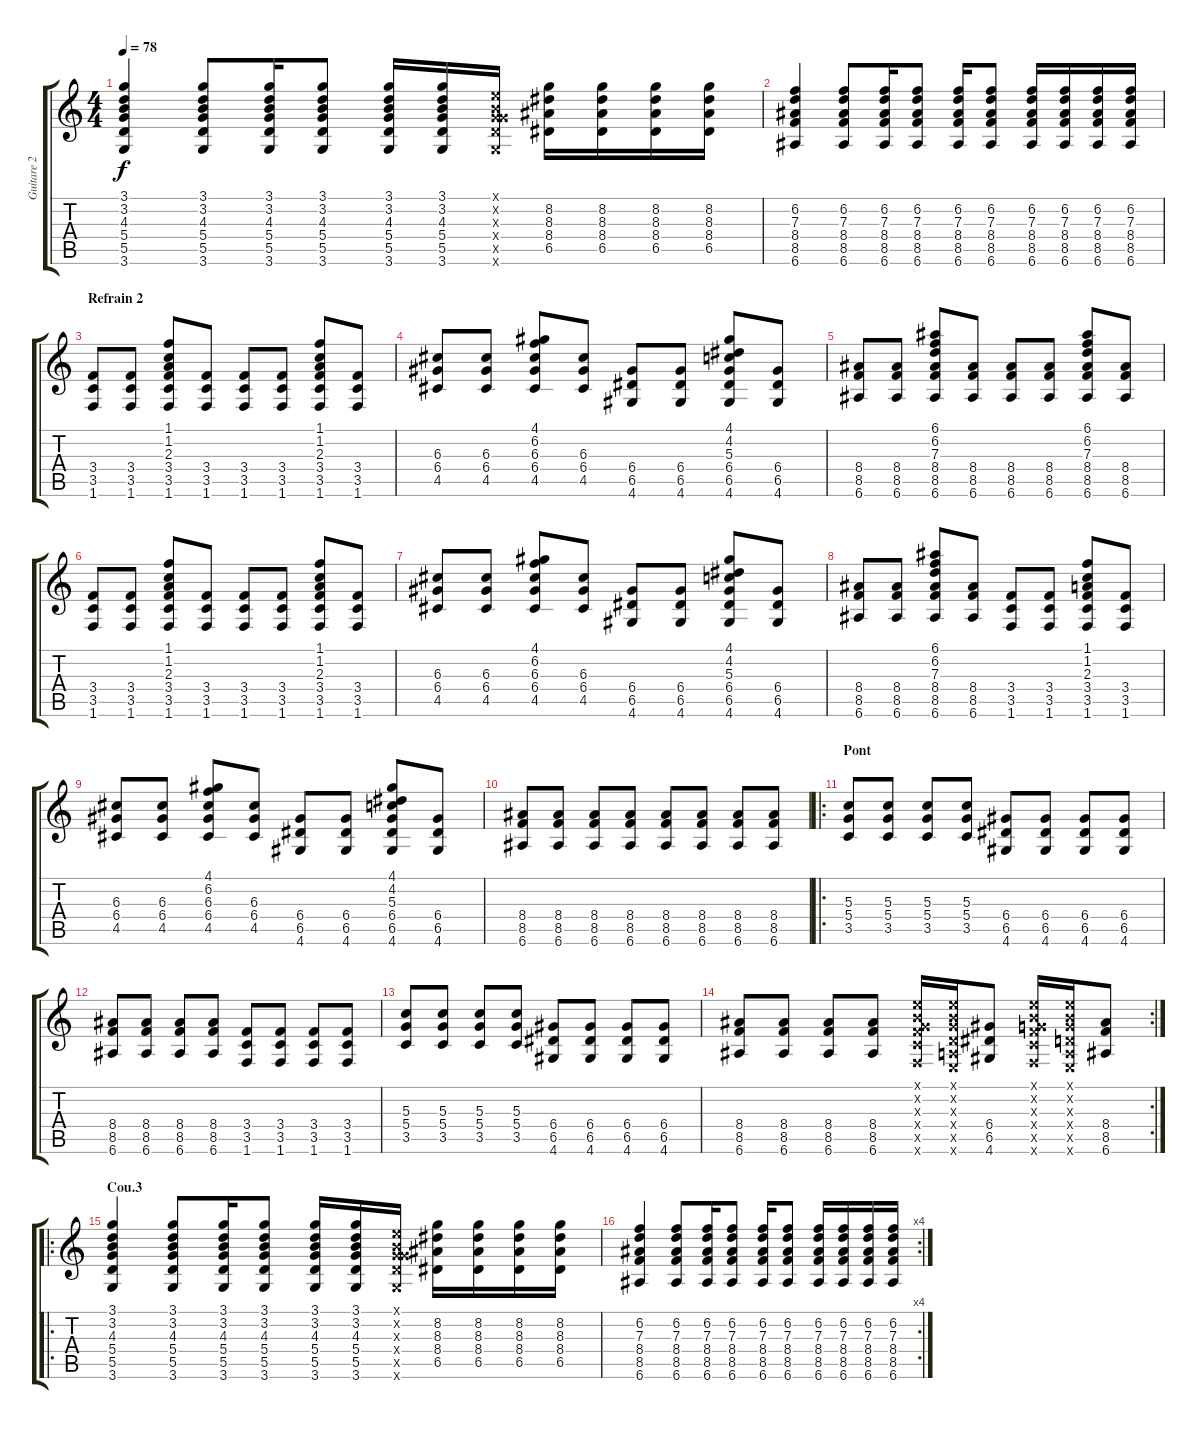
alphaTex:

\track ("Guitare 2" "Guitare 2") {instrument electricguitarclean}
\staff {score tabs}
\tuning (E4 B3 G3 D3 A2 E2) {hide}
\ts (4 4)
\tempo 78
\clef g2
\ks c
(3.1 3.2 4.3 5.4 5.5 3.6).4{dy f} (3.1 3.2 4.3 5.4 5.5 3.6).8 (3.1 3.2 4.3 5.4 5.5 3.6).16 (3.1 3.2 4.3 5.4 5.5 3.6).8 (3.1 3.2 4.3 5.4 5.5 3.6).16 (3.1 3.2 4.3 5.4 5.5 3.6).16 (0.1{x} 0.2{x} 0.3{x} 5.4{x} 5.5{x} 3.6{x}).16 (8.2 8.3 8.4 6.5).16 (8.2 8.3 8.4 6.5).16 (8.2 8.3 8.4 6.5).16 (8.2 8.3 8.4 6.5).16 |
(6.2 7.3 8.4 8.5 6.6).4 (6.2 7.3 8.4 8.5 6.6).8 (6.2 7.3 8.4 8.5 6.6).16 (6.2 7.3 8.4 8.5 6.6).8 (6.2 7.3 8.4 8.5 6.6).16 (6.2 7.3 8.4 8.5 6.6).8 (6.2 7.3 8.4 8.5 6.6).16 (6.2 7.3 8.4 8.5 6.6).16 (6.2 7.3 8.4 8.5 6.6).16 (6.2 7.3 8.4 8.5 6.6).16 |
\section ("" "Refrain 2")
(3.4 3.5 1.6).8{instrument distortionguitar} (3.4 3.5 1.6).8 (1.1 1.2 2.3 3.4 3.5 1.6).8 (3.4 3.5 1.6).8 (3.4 3.5 1.6).8 (3.4 3.5 1.6).8 (1.1 1.2 2.3 3.4 3.5 1.6).8 (3.4 3.5 1.6).8 |
(6.3 6.4 4.5).8 (6.3 6.4 4.5).8 (4.1 6.2 6.3 6.4 4.5).8 (6.3 6.4 4.5).8 (6.4 6.5 4.6).8 (6.4 6.5 4.6).8 (4.1 4.2 5.3 6.4 6.5 4.6).8 (6.4 6.5 4.6).8 |
(8.4 8.5 6.6).8 (8.4 8.5 6.6).8 (6.1 6.2 7.3 8.4 8.5 6.6).8 (8.4 8.5 6.6).8 (8.4 8.5 6.6).8 (8.4 8.5 6.6).8 (6.1 6.2 7.3 8.4 8.5 6.6).8 (8.4 8.5 6.6).8 |
(3.4 3.5 1.6).8 (3.4 3.5 1.6).8 (1.1 1.2 2.3 3.4 3.5 1.6).8 (3.4 3.5 1.6).8 (3.4 3.5 1.6).8 (3.4 3.5 1.6).8 (1.1 1.2 2.3 3.4 3.5 1.6).8 (3.4 3.5 1.6).8 |
(6.3 6.4 4.5).8 (6.3 6.4 4.5).8 (4.1 6.2 6.3 6.4 4.5).8 (6.3 6.4 4.5).8 (6.4 6.5 4.6).8 (6.4 6.5 4.6).8 (4.1 4.2 5.3 6.4 6.5 4.6).8 (6.4 6.5 4.6).8 |
(8.4 8.5 6.6).8 (8.4 8.5 6.6).8 (6.1 6.2 7.3 8.4 8.5 6.6).8 (8.4 8.5 6.6).8 (3.4 3.5 1.6).8 (3.4 3.5 1.6).8 (1.1 1.2 2.3 3.4 3.5 1.6).8 (3.4 3.5 1.6).8 |
(6.3 6.4 4.5).8 (6.3 6.4 4.5).8 (4.1 6.2 6.3 6.4 4.5).8 (6.3 6.4 4.5).8 (6.4 6.5 4.6).8 (6.4 6.5 4.6).8 (4.1 4.2 5.3 6.4 6.5 4.6).8 (6.4 6.5 4.6).8 |
(8.4 8.5 6.6).8 (8.4 8.5 6.6).8 (8.4 8.5 6.6).8 (8.4 8.5 6.6).8 (8.4 8.5 6.6).8 (8.4 8.5 6.6).8 (8.4 8.5 6.6).8 (8.4 8.5 6.6).8 |
\ro
\section ("" "Pont")
(5.3 5.4 3.5).8 (5.3 5.4 3.5).8 (5.3 5.4 3.5).8 (5.3 5.4 3.5).8 (6.4 6.5 4.6).8 (6.4 6.5 4.6).8 (6.4 6.5 4.6).8 (6.4 6.5 4.6).8 |
(8.4 8.5 6.6).8 (8.4 8.5 6.6).8 (8.4 8.5 6.6).8 (8.4 8.5 6.6).8 (3.4 3.5 1.6).8 (3.4 3.5 1.6).8 (3.4 3.5 1.6).8 (3.4 3.5 1.6).8 |
(5.3 5.4 3.5).8 (5.3 5.4 3.5).8 (5.3 5.4 3.5).8 (5.3 5.4 3.5).8 (6.4 6.5 4.6).8 (6.4 6.5 4.6).8 (6.4 6.5 4.6).8 (6.4 6.5 4.6).8 |
\rc 2
(8.4 8.5 6.6).8 (8.4 8.5 6.6).8 (8.4 8.5 6.6).8 (8.4 8.5 6.6).8 (0.1{x} 0.2{x} 0.3{x} 3.4{x} 3.5{x} 1.6{x}).16 (0.1{x} 0.2{x} 0.3{x} 0.4{x} 0.5{x} 0.6{x}).16 (6.4 6.5 4.6).8 (0.1{x} 0.2{x} 0.3{x} 3.4{x} 3.5{x} 1.6{x}).16 (0.1{x} 0.2{x} 0.3{x} 0.4{x} 0.5{x} 0.6{x}).16 (8.4 8.5 6.6).8 |
\ro
\section ("" "Cou.3")
(3.1 3.2 4.3 5.4 5.5 3.6).4{instrument electricguitarclean} (3.1 3.2 4.3 5.4 5.5 3.6).8 (3.1 3.2 4.3 5.4 5.5 3.6).16 (3.1 3.2 4.3 5.4 5.5 3.6).8 (3.1 3.2 4.3 5.4 5.5 3.6).16 (3.1 3.2 4.3 5.4 5.5 3.6).16 (0.1{x} 0.2{x} 0.3{x} 5.4{x} 5.5{x} 3.6{x}).16 (8.2 8.3 8.4 6.5).16 (8.2 8.3 8.4 6.5).16 (8.2 8.3 8.4 6.5).16 (8.2 8.3 8.4 6.5).16 |
\rc 4
(6.2 7.3 8.4 8.5 6.6).4 (6.2 7.3 8.4 8.5 6.6).8 (6.2 7.3 8.4 8.5 6.6).16 (6.2 7.3 8.4 8.5 6.6).8 (6.2 7.3 8.4 8.5 6.6).16 (6.2 7.3 8.4 8.5 6.6).8 (6.2 7.3 8.4 8.5 6.6).16 (6.2 7.3 8.4 8.5 6.6).16 (6.2 7.3 8.4 8.5 6.6).16 (6.2 7.3 8.4 8.5 6.6).16
